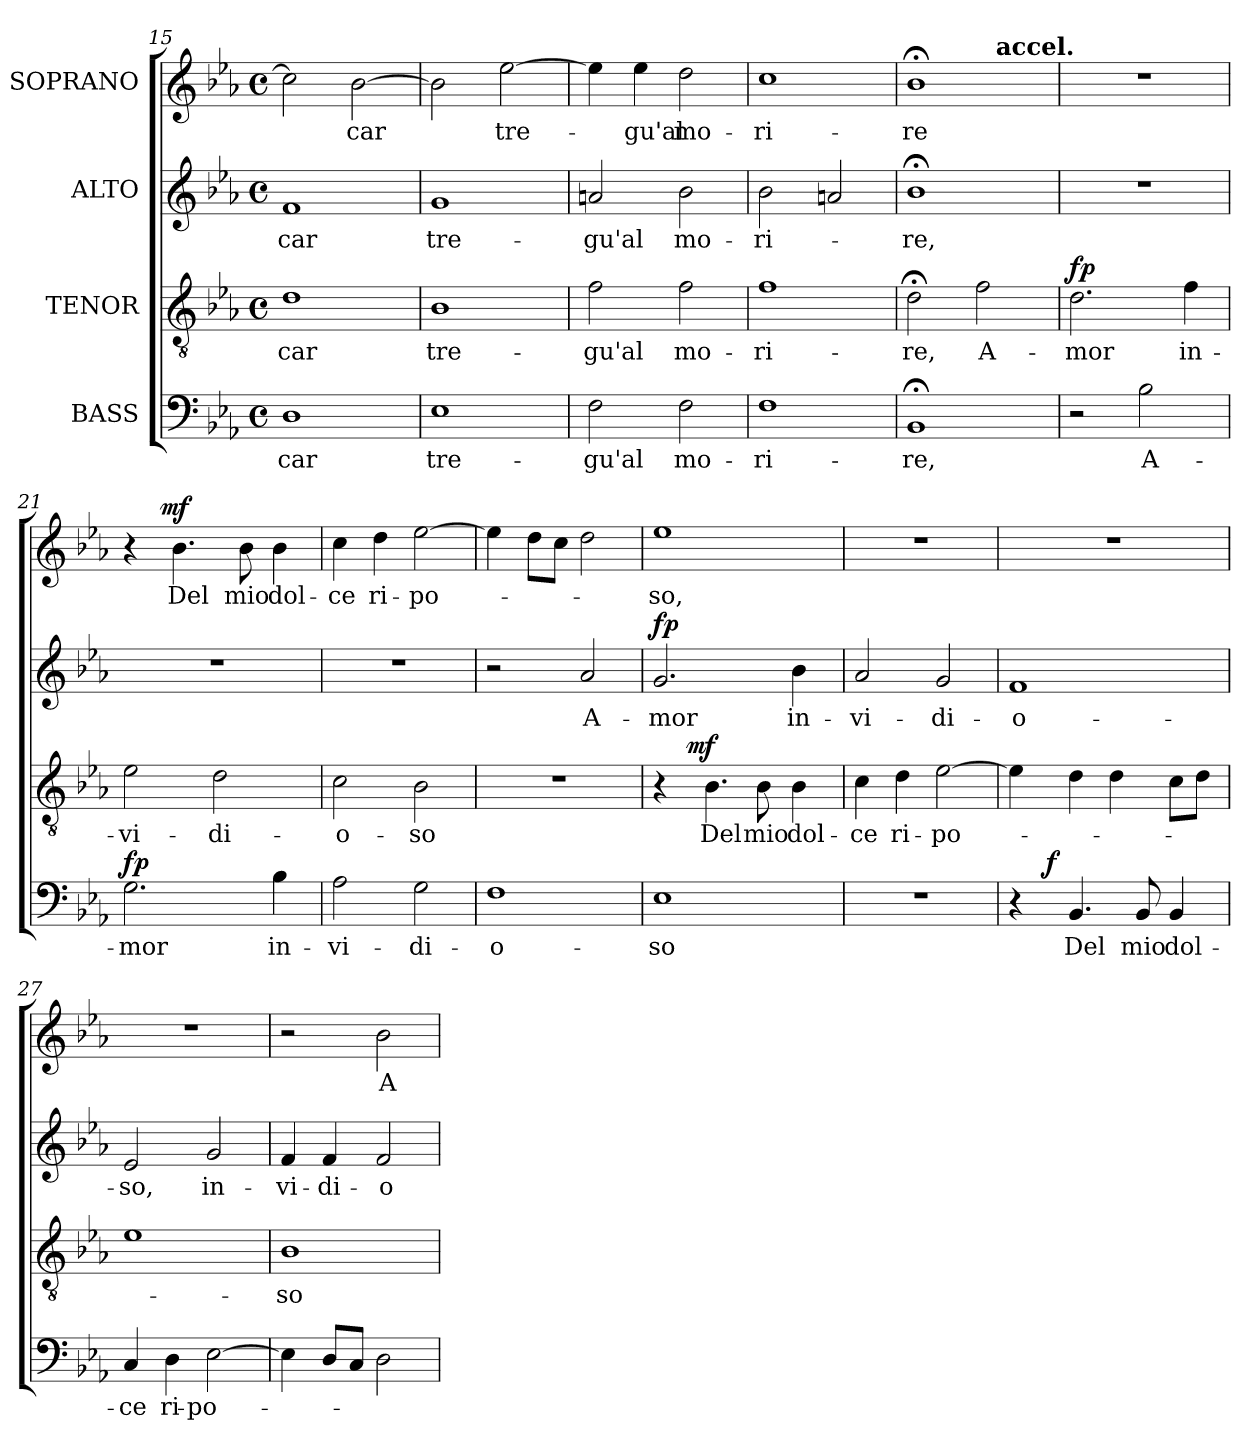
**kern	**text	**dynam	**kern	**text	**dynam	**kern	**text	**dynam	**kern	**text	**dynam
*part4	*part4	*part4	*part3	*part3	*part3	*part2	*part2	*part2	*part1	*part1	*part1
*staff4	*staff4	*staff4	*staff3	*staff3	*staff3	*staff2	*staff2	*staff2	*staff1	*staff1	*staff1
*I"BASS	*	*	*I"TENOR	*	*	*I"ALTO	*	*	*I"SOPRANO	*	*
*clefF4	*	*	*clefGv2	*	*	*clefG2	*	*	*clefG2	*	*
*k[b-e-a-]	*	*	*k[b-e-a-]	*	*	*k[b-e-a-]	*	*	*k[b-e-a-]	*	*
*E-:	*	*	*E-:	*	*	*E-:	*	*	*E-:	*	*
*M4/4	*	*	*M4/4	*	*	*M4/4	*	*	*M4/4	*	*
*met(c)	*	*	*met(c)	*	*	*met(c)	*	*	*met(c)	*	*
=15	=15	=15	=15	=15	=15	=15	=15	=15	=15	=15	=15
!	!LO:LY:b	!	!	!LO:LY:b	!	!	!LO:LY:b	!	!	!	!
1D	-car	.	1d	-car	.	1f	-car	.	2cc\]	.	.
!	!	!	!	!	!	!	!	!	!	!LO:LY:b	!
.	.	.	.	.	.	.	.	.	[>2b-\	-car	.
=16	=16	=16	=16	=16	=16	=16	=16	=16	=16	=16	=16
!	!LO:LY:b	!	!	!LO:LY:b	!	!	!LO:LY:b	!	!	!	!
1E-	tre-	.	1B-	tre-	.	1g	tre-	.	2b-\]	.	.
!	!	!	!	!	!	!	!	!	!	!LO:LY:b	!
.	.	.	.	.	.	.	.	.	[<2ee-\	tre-	.
!!LO:LB:g=z
=17	=17	=17	=17	=17	=17	=17	=17	=17	=17	=17	=17
!	!LO:LY:b	!	!	!LO:LY:b	!	!	!LO:LY:b	!	!	!	!
2F\	-gu'al	.	2f\	-gu'al	.	2an/	-gu'al	.	4ee-\]	.	.
!	!	!	!	!	!	!	!	!	!	!LO:LY:b	!
.	.	.	.	.	.	.	.	.	4ee-\	-gu'al	.
!	!LO:LY:b	!	!	!LO:LY:b	!	!	!LO:LY:b	!	!	!LO:LY:b	!
2F\	mo-	.	2f\	mo-	.	2b-\	mo-	.	2dd\	mo-	.
=18	=18	=18	=18	=18	=18	=18	=18	=18	=18	=18	=18
!	!LO:LY:b	!	!	!LO:LY:b	!	!	!LO:LY:b	!	!	!LO:LY:b	!
1F	-ri-	.	1f	-ri-	.	2b-\	-ri-	.	1cc	-ri-	.
.	.	.	.	.	.	2an/	.	.	.	.	.
=19	=19	=19	=19	=19	=19	=19	=19	=19	=19	=19	=19
!	!LO:LY:b	!	!	!LO:LY:b	!	!	!LO:LY:b	!	!	!LO:LY:b	!
*	*	*	*	*	*	*	*	*	*^	*	*
1BB-;	-re,	.	2d;<\	-re,	.	1b-;<	-re,	.	1b-;<	2ryy	-re	.
!	!	!	!	!LO:LY:b	!	!	!	!	!	!	!	!
.	.	.	2f\	A-	.	.	.	.	.	16ryy	.	.
!	!	!	!	!	!	!	!	!	!	!LO:TX:a:B:t=accel.	!	!
.	.	.	.	.	.	.	.	.	.	4..ryy	.	.
=20	=20	=20	=20	=20	=20	=20	=20	=20	=20	=20	=20	=20
!	!	!	!	!LO:LY:b	!LO:DY:a	!	!	!	!	!	!	!
*	*	*	*	*	*	*	*	*	*v	*v	*	*
2r	.	.	2.d\	-mor	fp	1r	.	.	1r	.	.
!	!LO:LY:b	!	!	!	!	!	!	!	!	!	!
2B-\	A-	.	.	.	.	.	.	.	.	.	.
!	!	!	!	!LO:LY:b	!	!	!	!	!	!	!
.	.	.	4f\	in-	.	.	.	.	.	.	.
=21	=21	=21	=21	=21	=21	=21	=21	=21	=21	=21	=21
!	!LO:LY:b	!LO:DY:a	!	!LO:LY:b	!	!	!	!	!	!	!
*	*	*	*	*	*	*	*	*	*^	*	*
2.G\	-mor	fp	2e-\	-vi-	.	1r	.	.	4r	8..ryy	.	.
!	!	!	!	!	!	!	!	!	!	!	!	!LO:DY:a
.	.	.	.	.	.	.	.	.	.	2ryy	.	mf
!	!	!	!	!	!	!	!	!	!	!	!LO:LY:b	!
.	.	.	.	.	.	.	.	.	4.b-\	.	Del	.
!	!	!	!	!LO:LY:b	!	!	!	!	!	!	!	!
.	.	.	2d\	-di-	.	.	.	.	.	.	.	.
!	!	!	!	!	!	!	!	!	!	!	!LO:LY:b	!
.	.	.	.	.	.	.	.	.	8b-\	.	mio	.
.	.	.	.	.	.	.	.	.	.	4ryy	.	.
!	!LO:LY:b	!	!	!	!	!	!	!	!	!	!LO:LY:b	!
4B-\	in-	.	.	.	.	.	.	.	4b-\	.	dol-	.
.	.	.	.	.	.	.	.	.	.	32ryy	.	.
=22	=22	=22	=22	=22	=22	=22	=22	=22	=22	=22	=22	=22
!	!LO:LY:b	!	!	!LO:LY:b	!	!	!	!	!	!	!LO:LY:b	!
*	*	*	*	*	*	*	*	*	*v	*v	*	*
2A-\	-vi-	.	2c\	-o-	.	1r	.	.	4cc\	-ce	.
!	!	!	!	!	!	!	!	!	!	!LO:LY:b	!
.	.	.	.	.	.	.	.	.	4dd\	ri-	.
!	!LO:LY:b	!	!	!LO:LY:b	!	!	!	!	!	!LO:LY:b	!
2G\	-di-	.	2B-\	-so	.	.	.	.	[>2ee-\	-po-	.
!!LO:PB:g=z
=23	=23	=23	=23	=23	=23	=23	=23	=23	=23	=23	=23
!	!LO:LY:b:rj	!	!	!	!	!	!	!	!	!	!
1F	-o-	.	1r	.	.	2r	.	.	4ee-\]	.	.
.	.	.	.	.	.	.	.	.	8dd\L	.	.
.	.	.	.	.	.	.	.	.	8cc\J	.	.
!	!	!	!	!	!	!	!LO:LY:b	!	!	!	!
.	.	.	.	.	.	2a-/	A-	.	2dd\	.	.
=24	=24	=24	=24	=24	=24	=24	=24	=24	=24	=24	=24
!	!LO:LY:b	!	!	!	!	!	!LO:LY:b	!LO:DY:a	!	!LO:LY:b	!
*	*	*	*^	*	*	*	*	*	*	*	*
1E-	-so	.	4r	8.ryy	.	.	2.g/	-mor	fp	1ee-	-so,	.
!	!	!	!	!	!	!LO:DY:a	!	!	!	!	!	!
.	.	.	.	2ryy	.	mf	.	.	.	.	.	.
!	!	!	!	!	!LO:LY:b	!	!	!	!	!	!	!
.	.	.	4.B-\	.	Del	.	.	.	.	.	.	.
!	!	!	!	!	!LO:LY:b	!	!	!	!	!	!	!
.	.	.	8B-\	.	mio	.	.	.	.	.	.	.
.	.	.	.	4ryy	.	.	.	.	.	.	.	.
!	!	!	!	!	!LO:LY:b	!	!	!LO:LY:b	!	!	!	!
.	.	.	4B-\	.	dol-	.	4b-\	in-	.	.	.	.
.	.	.	.	16ryy	.	.	.	.	.	.	.	.
=25	=25	=25	=25	=25	=25	=25	=25	=25	=25	=25	=25	=25
!	!	!	!	!	!LO:LY:b	!	!	!LO:LY:b	!	!	!	!
*	*	*	*v	*v	*	*	*	*	*	*	*	*
1r	.	.	4c\	-ce	.	2a-/	-vi-	.	1r	.	.
!	!	!	!	!LO:LY:b	!	!	!	!	!	!	!
.	.	.	4d\	ri-	.	.	.	.	.	.	.
!	!	!	!	!LO:LY:b	!	!	!LO:LY:b	!	!	!	!
.	.	.	[>2e-\	-po-	.	2g/	-di-	.	.	.	.
=26	=26	=26	=26	=26	=26	=26	=26	=26	=26	=26	=26
!	!	!	!	!	!	!	!LO:LY:b:rj	!	!	!	!
*^	*	*	*	*	*	*	*	*	*	*	*
4r	8ryy	.	.	4e-\]	.	.	1f	-o-	.	1r	.	.
.	32ryy	.	.	.	.	.	.	.	.	.	.	.
!	!	!	!LO:DY:a	!	!	!	!	!	!	!	!	!
.	2ryy	.	f	.	.	.	.	.	.	.	.	.
!	!	!LO:LY:b	!	!	!	!	!	!	!	!	!	!
4.BB-/	.	Del	.	4d\	.	.	.	.	.	.	.	.
.	.	.	.	4d\	.	.	.	.	.	.	.	.
!	!	!LO:LY:b	!	!	!	!	!	!	!	!	!	!
8BB-/	.	mio	.	.	.	.	.	.	.	.	.	.
.	4ryy	.	.	.	.	.	.	.	.	.	.	.
!	!	!LO:LY:b	!	!	!	!	!	!	!	!	!	!
4BB-/	.	dol-	.	8c\L	.	.	.	.	.	.	.	.
.	.	.	.	8d\J	.	.	.	.	.	.	.	.
.	16.ryy	.	.	.	.	.	.	.	.	.	.	.
=27	=27	=27	=27	=27	=27	=27	=27	=27	=27	=27	=27	=27
!	!	!LO:LY:b	!	!	!	!	!	!LO:LY:b	!	!	!	!
*v	*v	*	*	*	*	*	*	*	*	*	*	*
4C/	-ce	.	1e-	.	.	2e-/	-so,	.	1r	.	.
!	!LO:LY:b	!	!	!	!	!	!	!	!	!	!
4D\	ri-	.	.	.	.	.	.	.	.	.	.
!	!LO:LY:b	!	!	!	!	!	!LO:LY:b	!	!	!	!
[>2E-\	-po-	.	.	.	.	2g/	in-	.	.	.	.
=28	=28	=28	=28	=28	=28	=28	=28	=28	=28	=28	=28
!	!	!	!	!LO:LY:b	!	!	!LO:LY:b	!	!	!	!
4E-\]	.	.	1B-	-so	.	4f/	-vi-	.	2r	.	.
!	!	!	!	!	!	!	!LO:LY:b	!	!	!	!
8D/L	.	.	.	.	.	4f/	-di-	.	.	.	.
8C/J	.	.	.	.	.	.	.	.	.	.	.
!	!	!	!	!	!	!	!LO:LY:b	!	!	!LO:LY:b	!
2D\	.	.	.	.	.	2f/	-o-	.	2b-\	A-	.
=	=	=	=	=	=	=	=	=	=	=	=
*-	*-	*-	*-	*-	*-	*-	*-	*-	*-	*-	*-
